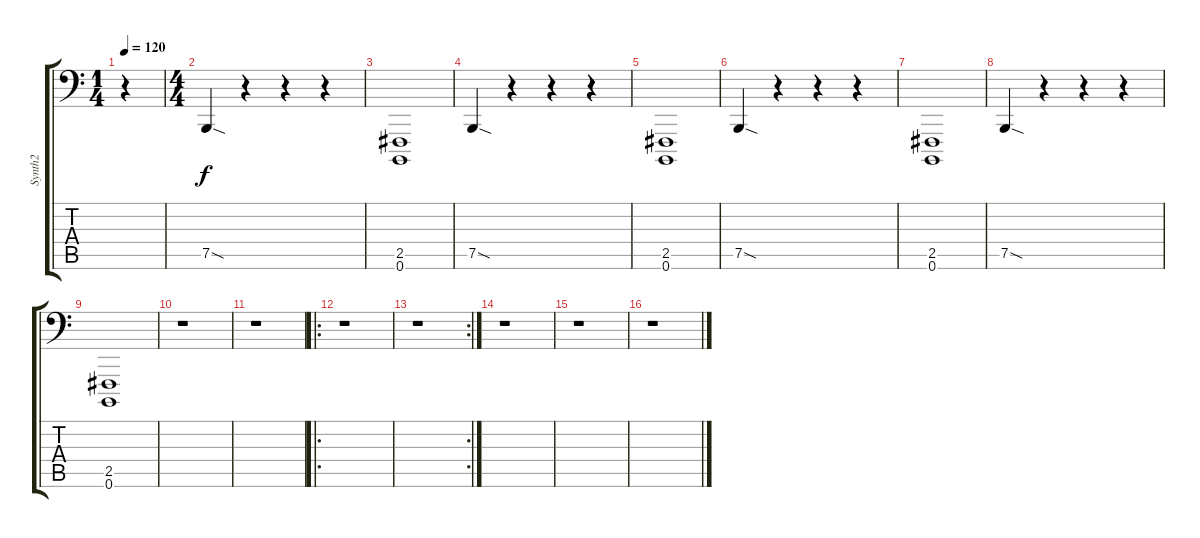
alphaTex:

\track ("Synth2" "Synth2") {instrument lead1square}
\staff {score tabs}
\tuning (C3 G2 D2 A1 E1 B0) {hide}
\ts (1 4)
\tempo 120
\clef f4
\ks c
r.4{dy f instrument lead1square} |
\ts (4 4)
7.5{sod}.4{volume 8 instrument lead1square} r.4 r.4 r.4 |
(2.5 0.6).1 |
7.5{sod}.4 r.4 r.4 r.4 |
(2.5 0.6).1 |
7.5{sod}.4 r.4 r.4 r.4 |
(2.5 0.6).1 |
7.5{sod}.4 r.4 r.4 r.4 |
(2.5 0.6).1 |
r.1 |
r.1 |
\ro
r.1 |
\rc 2
r.1 |
r.1 |
r.1 |
r.1
